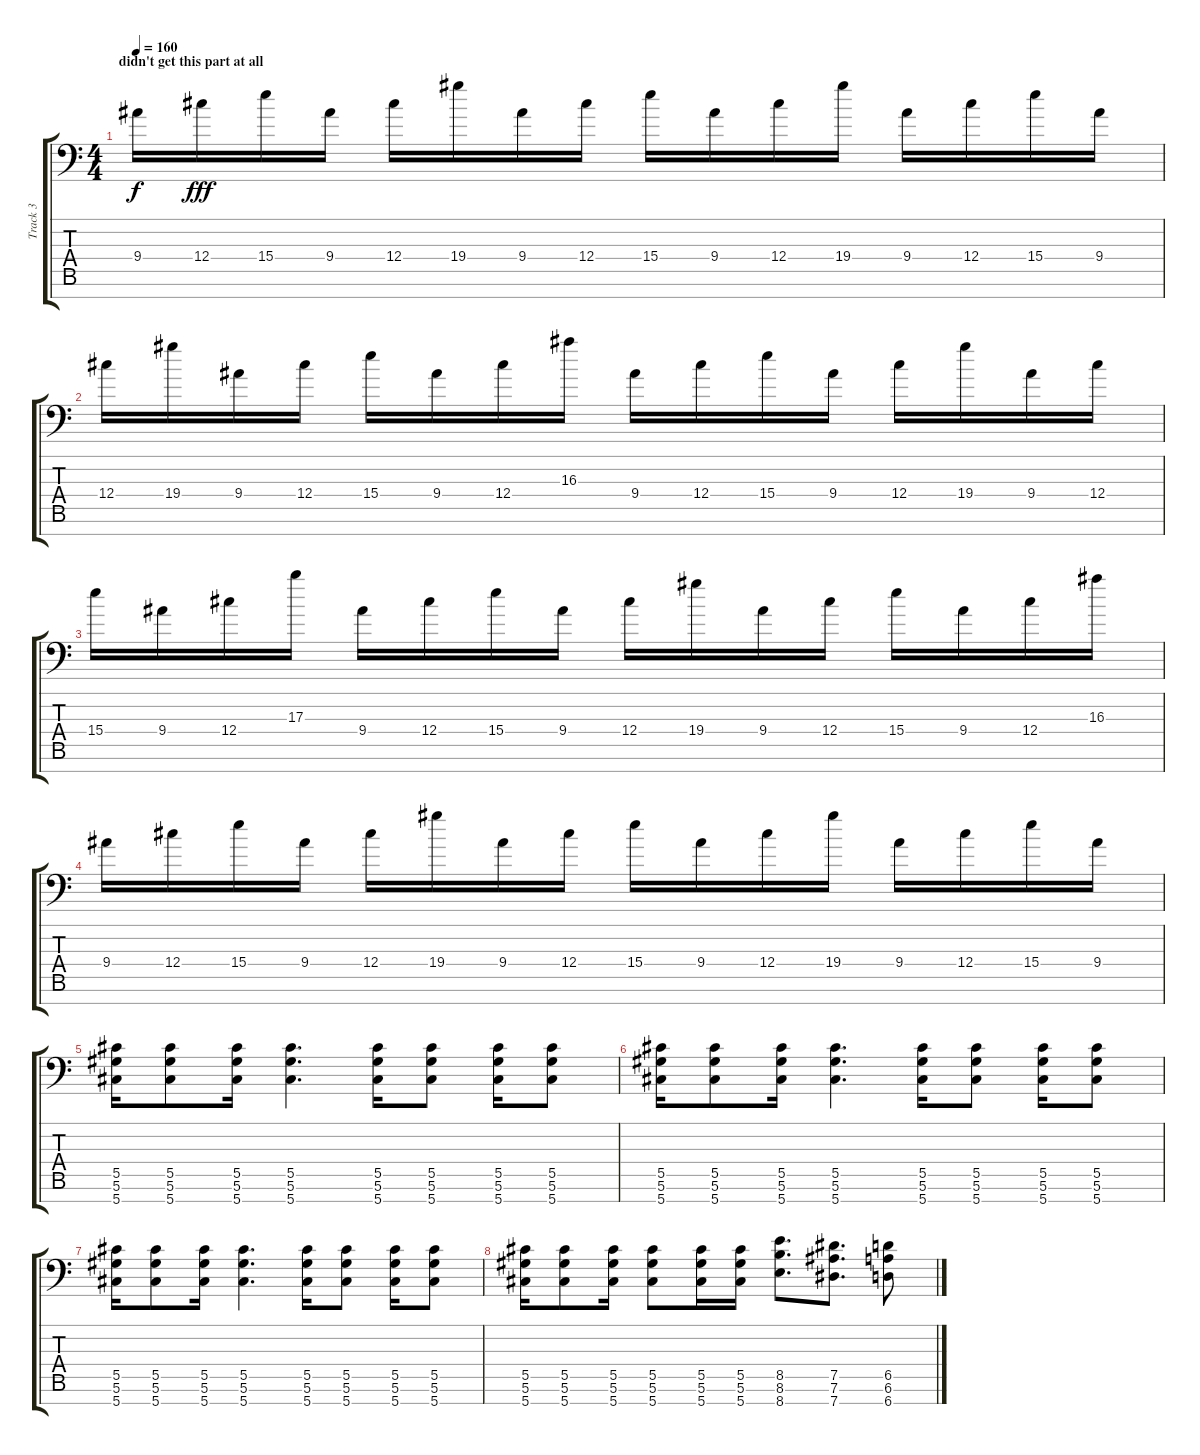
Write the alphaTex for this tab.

\track ("Track 3" "Track 3") {instrument overdrivenguitar}
\staff {score tabs}
\tuning (Eb4 Bb3 Gb3 Db3 Ab2 Eb2 Ab1) {hide}
\ts (4 4)
\section ("" "didn't get this part at all")
\tempo 160
\clef f4
\ks c
9.4{t}.16{dy f} 12.4.16{dy fff} 15.4.16 9.4.16 12.4.16 19.4.16 9.4.16 12.4.16 15.4.16 9.4.16 12.4.16 19.4.16 9.4.16 12.4.16 15.4.16 9.4.16 |
12.4.16 19.4.16 9.4.16 12.4.16 15.4.16 9.4.16 12.4.16 16.3.16 9.4.16 12.4.16 15.4.16 9.4.16 12.4.16 19.4.16 9.4.16 12.4.16 |
15.4.16 9.4.16 12.4.16 17.3.16 9.4.16 12.4.16 15.4.16 9.4.16 12.4.16 19.4.16 9.4.16 12.4.16 15.4.16 9.4.16 12.4.16 16.3.16 |
9.4.16 12.4.16 15.4.16 9.4.16 12.4.16 19.4.16 9.4.16 12.4.16 15.4.16 9.4.16 12.4.16 19.4.16 9.4.16 12.4.16 15.4.16 9.4.16 |
(5.5 5.6 5.7).16 (5.5 5.6 5.7).8 (5.5 5.6 5.7).16 (5.5 5.6 5.7).4{d} (5.5 5.6 5.7).16 (5.5 5.6 5.7).8 (5.5 5.6 5.7).16 (5.5 5.6 5.7).8 |
(5.5 5.6 5.7).16 (5.5 5.6 5.7).8 (5.5 5.6 5.7).16 (5.5 5.6 5.7).4{d} (5.5 5.6 5.7).16 (5.5 5.6 5.7).8 (5.5 5.6 5.7).16 (5.5 5.6 5.7).8 |
(5.5 5.6 5.7).16 (5.5 5.6 5.7).8 (5.5 5.6 5.7).16 (5.5 5.6 5.7).4{d} (5.5 5.6 5.7).16 (5.5 5.6 5.7).8 (5.5 5.6 5.7).16 (5.5 5.6 5.7).8 |
(5.5 5.6 5.7).16 (5.5 5.6 5.7).8 (5.5 5.6 5.7).16 (5.5 5.6 5.7).8 (5.5 5.6 5.7).16 (5.5 5.6 5.7).16 (8.5 8.6 8.7).8{d} (7.5 7.6 7.7).8{d} (6.5 6.6 6.7).8
